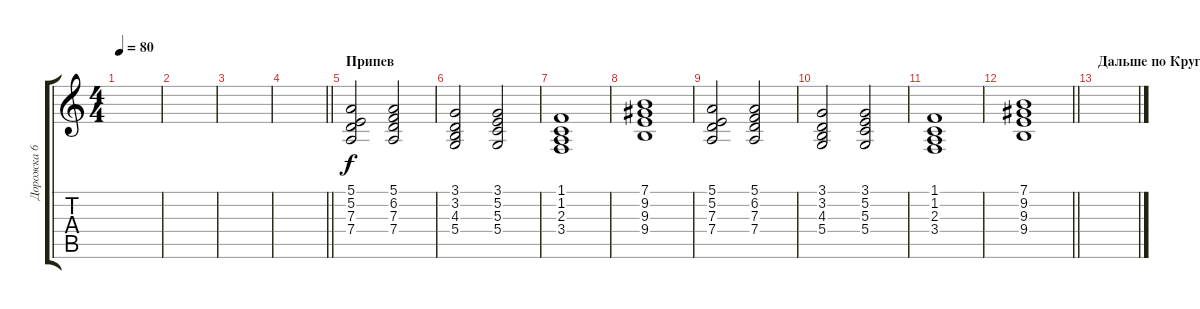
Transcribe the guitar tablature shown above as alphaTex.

\track ("Дорожка 6" "Дорожка 6") {instrument fx7echoes}
\staff {score tabs}
\tuning (E4 B3 G3 D3 A2 E2) {hide}
\ts (4 4)
\tempo 80
\clef g2
\ks c
|
|
|
\barLineRight lightlight
|
\section ("" "Припев")
(5.1 5.2 7.3 7.4).2 (5.1 6.2 7.3 7.4).2 |
(3.1 3.2 4.3 5.4).2 (3.1 5.2 5.3 5.4).2 |
(1.1 1.2 2.3 3.4).1 |
(7.1 9.2 9.3 9.4).1 |
(5.1 5.2 7.3 7.4).2 (5.1 6.2 7.3 7.4).2 |
(3.1 3.2 4.3 5.4).2 (3.1 5.2 5.3 5.4).2 |
(1.1 1.2 2.3 3.4).1 |
\barLineRight lightlight
(7.1 9.2 9.3 9.4).1 |
\section ("" "Дальше по Кругу")
